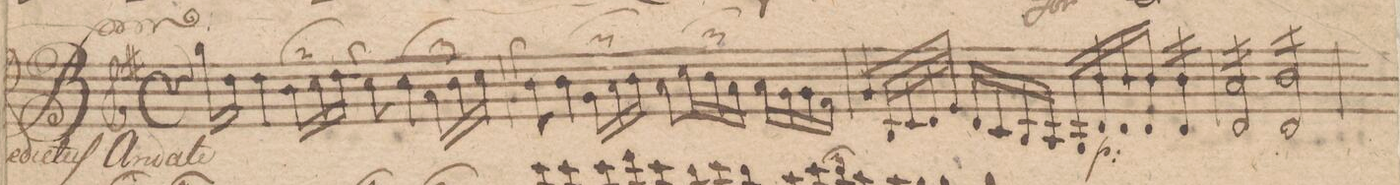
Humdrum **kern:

**kern	**dynam
*I"Violino Secundo	*
*clefG2	*
*k[f#]	*
*met(c)	*
*M4/4	*
16gg\LL	.
16dd\JJ	.
4dd\	.
24b\LL	.
24cc\	.
24dd\JJ	.
8qqdd/	.
8cc\	.
4cc\	.
24a\LL	.
24b\	.
24cc\JJ	.
=2	=2
8qqcc/	.
8b\	.
4b\	.
24g\LL	.
24a\	.
24b\JJ	.
8a\L	.
24cc\L	.
24b\	.
24a\JJ	.
16a\LL	.
16g\	.
16g\	.
16f#\JJ	.
=3	=3
8g/L	.
32B/LL	.
32c/	.
32d/	.
32e/JJJ	.
16d/LL	.
16c/	.
16B/	.
16A/JJ	.
16G/LL	.
16d/ 16b	p
16d/ 16b	.
16d/JJ 16b	.
*tremolo	*
16d/LL 16b	.
16d/ 16b	.
16d/ 16b	.
16d/JJ 16b	.
=4	=4
16d/LL 16a	.
16d/ 16a	.
16d/ 16a	.
16d/ 16a	.
16d/ 16a	.
16d/ 16a	.
16d/ 16a	.
16d/JJ 16a	.
16d/LL 16b	.
16d/ 16b	.
16d/ 16b	.
16d/ 16b	.
16d/ 16b	.
16d/ 16b	.
16d/ 16b	.
16d/JJ 16b	.
=5	=5
*-	*-
